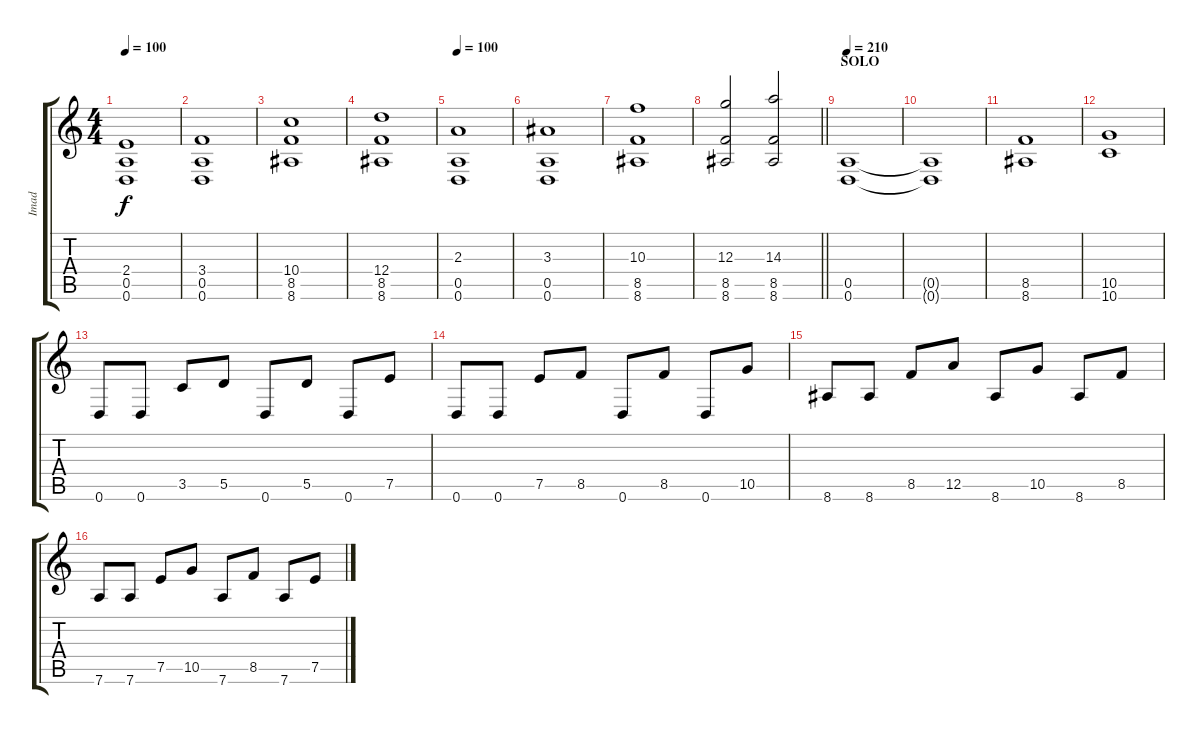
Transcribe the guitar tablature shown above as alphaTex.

\track ("Imad" "Imad") {instrument distortionguitar}
\staff {score tabs}
\tuning (E4 B3 G3 D3 A2 D2) {hide}
\ts (4 4)
\tempo 100
\clef g2
\ks c
(2.4 0.5 0.6).1{dy f} |
(3.4 0.5 0.6).1 |
(10.4 8.5 8.6).1 |
(12.4 8.5 8.6).1 |
\tempo 100
(2.3 0.5 0.6).1 |
(3.3 0.5 0.6).1 |
(10.3 8.5 8.6).1 |
\barLineRight lightlight
(12.3 8.5 8.6).2 (14.3 8.5 8.6).2 |
\section ("" "SOLO")
\tempo 210
(0.5 0.6).1 |
(0.5{t} 0.6{t}).1 |
(8.5 8.6).1 |
(10.5 10.6).1 |
0.6.8 0.6.8 3.5.8 5.5.8 0.6.8 5.5.8 0.6.8 7.5.8 |
0.6.8 0.6.8 7.5.8 8.5.8 0.6.8 8.5.8 0.6.8 10.5.8 |
8.6.8 8.6.8 8.5.8 12.5.8 8.6.8 10.5.8 8.6.8 8.5.8 |
7.6.8 7.6.8 7.5.8 10.5.8 7.6.8 8.5.8 7.6.8 7.5.8
